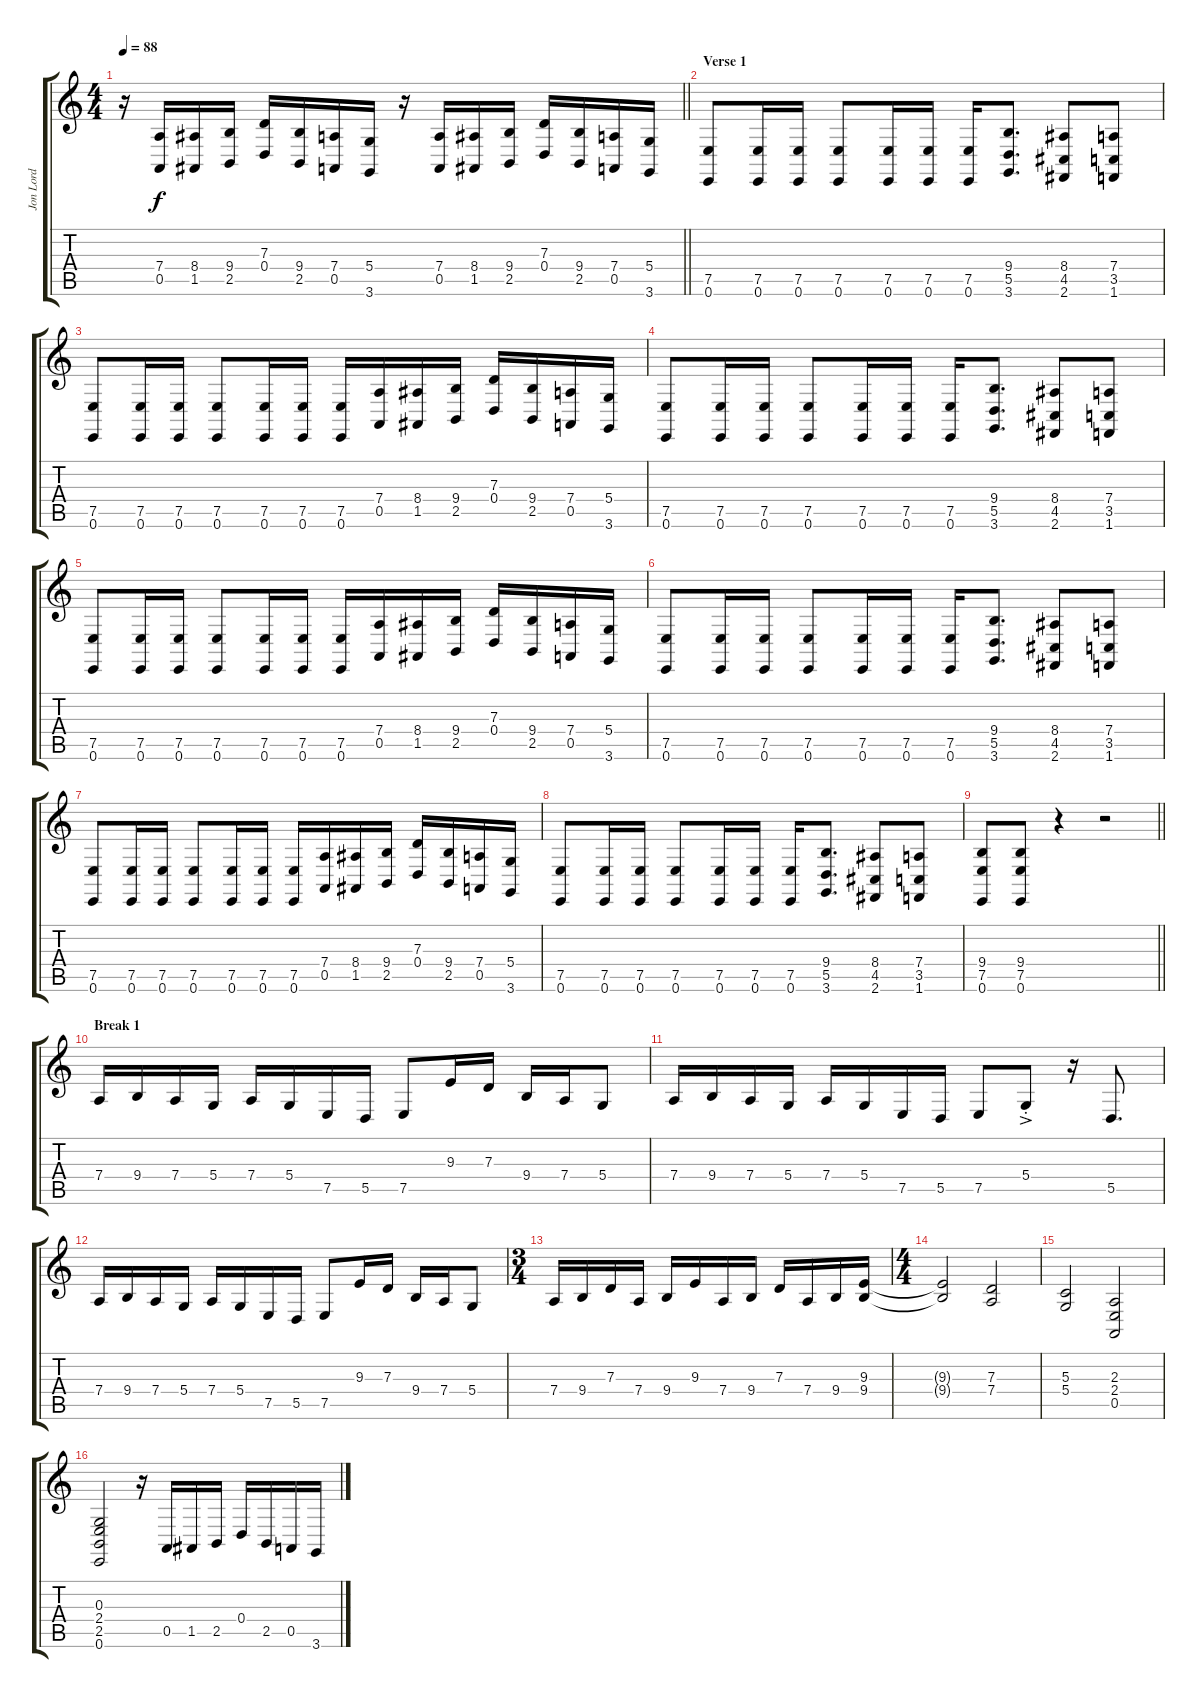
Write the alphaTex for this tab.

\track ("Jon Lord" "Jon Lord") {instrument drawbarorgan}
\staff {score tabs}
\tuning (E4 B3 G3 D3 A2 E2) {hide}
\ts (4 4)
\tempo 88
\clef g2
\barLineRight lightlight
\ks c
r.16{dy f instrument drawbarorgan} (7.4 0.5).16 (8.4 1.5).16 (9.4 2.5).16 (7.3 0.4).16 (9.4 2.5).16 (7.4 0.5).16 (5.4 3.6).16 r.16 (7.4 0.5).16 (8.4 1.5).16 (9.4 2.5).16 (7.3 0.4).16 (9.4 2.5).16 (7.4 0.5).16 (5.4 3.6).16 |
\section ("" "Verse 1")
(7.5 0.6).8 (7.5 0.6).16 (7.5 0.6).16 (7.5 0.6).8 (7.5 0.6).16 (7.5 0.6).16 (7.5 0.6).16 (9.4 5.5 3.6).8{d} (8.4 4.5 2.6).8 (7.4 3.5 1.6).8 |
(7.5 0.6).8 (7.5 0.6).16 (7.5 0.6).16 (7.5 0.6).8 (7.5 0.6).16 (7.5 0.6).16 (7.5 0.6).16 (7.4 0.5).16 (8.4 1.5).16 (9.4 2.5).16 (7.3 0.4).16 (9.4 2.5).16 (7.4 0.5).16 (5.4 3.6).16 |
(7.5 0.6).8 (7.5 0.6).16 (7.5 0.6).16 (7.5 0.6).8 (7.5 0.6).16 (7.5 0.6).16 (7.5 0.6).16 (9.4 5.5 3.6).8{d} (8.4 4.5 2.6).8 (7.4 3.5 1.6).8 |
(7.5 0.6).8 (7.5 0.6).16 (7.5 0.6).16 (7.5 0.6).8 (7.5 0.6).16 (7.5 0.6).16 (7.5 0.6).16 (7.4 0.5).16 (8.4 1.5).16 (9.4 2.5).16 (7.3 0.4).16 (9.4 2.5).16 (7.4 0.5).16 (5.4 3.6).16 |
(7.5 0.6).8 (7.5 0.6).16 (7.5 0.6).16 (7.5 0.6).8 (7.5 0.6).16 (7.5 0.6).16 (7.5 0.6).16 (9.4 5.5 3.6).8{d} (8.4 4.5 2.6).8 (7.4 3.5 1.6).8 |
(7.5 0.6).8 (7.5 0.6).16 (7.5 0.6).16 (7.5 0.6).8 (7.5 0.6).16 (7.5 0.6).16 (7.5 0.6).16 (7.4 0.5).16 (8.4 1.5).16 (9.4 2.5).16 (7.3 0.4).16 (9.4 2.5).16 (7.4 0.5).16 (5.4 3.6).16 |
(7.5 0.6).8 (7.5 0.6).16 (7.5 0.6).16 (7.5 0.6).8 (7.5 0.6).16 (7.5 0.6).16 (7.5 0.6).16 (9.4 5.5 3.6).8{d} (8.4 4.5 2.6).8 (7.4 3.5 1.6).8 |
\barLineRight lightlight
(9.4 7.5 0.6).8 (9.4 7.5 0.6).8 r.4 r.2 |
\section ("" "Break 1")
7.4.16 9.4.16 7.4.16 5.4.16 7.4.16 5.4.16 7.5.16 5.5.16 7.5.8 9.3.16 7.3.16 9.4.16 7.4.16 5.4.8 |
7.4.16 9.4.16 7.4.16 5.4.16 7.4.16 5.4.16 7.5.16 5.5.16 7.5.8 5.4{ac st}.8 r.16 5.5.8{d} |
7.4.16 9.4.16 7.4.16 5.4.16 7.4.16 5.4.16 7.5.16 5.5.16 7.5.8 9.3.16 7.3.16 9.4.16 7.4.16 5.4.8 |
\ts (3 4)
7.4.16 9.4.16 7.3.16 7.4.16 9.4.16 9.3.16 7.4.16 9.4.16 7.3.16 7.4.16 9.4.16 (9.3 9.4).16 |
\ts (4 4)
(9.3{t} 9.4{t}).2 (7.3 7.4).2 |
(5.3 5.4).2 (2.3 2.4 0.5).2 |
(0.3 2.4 2.5 0.6).2 r.16 0.5.16 1.5.16 2.5.16 0.4.16 2.5.16 0.5.16 3.6.16
